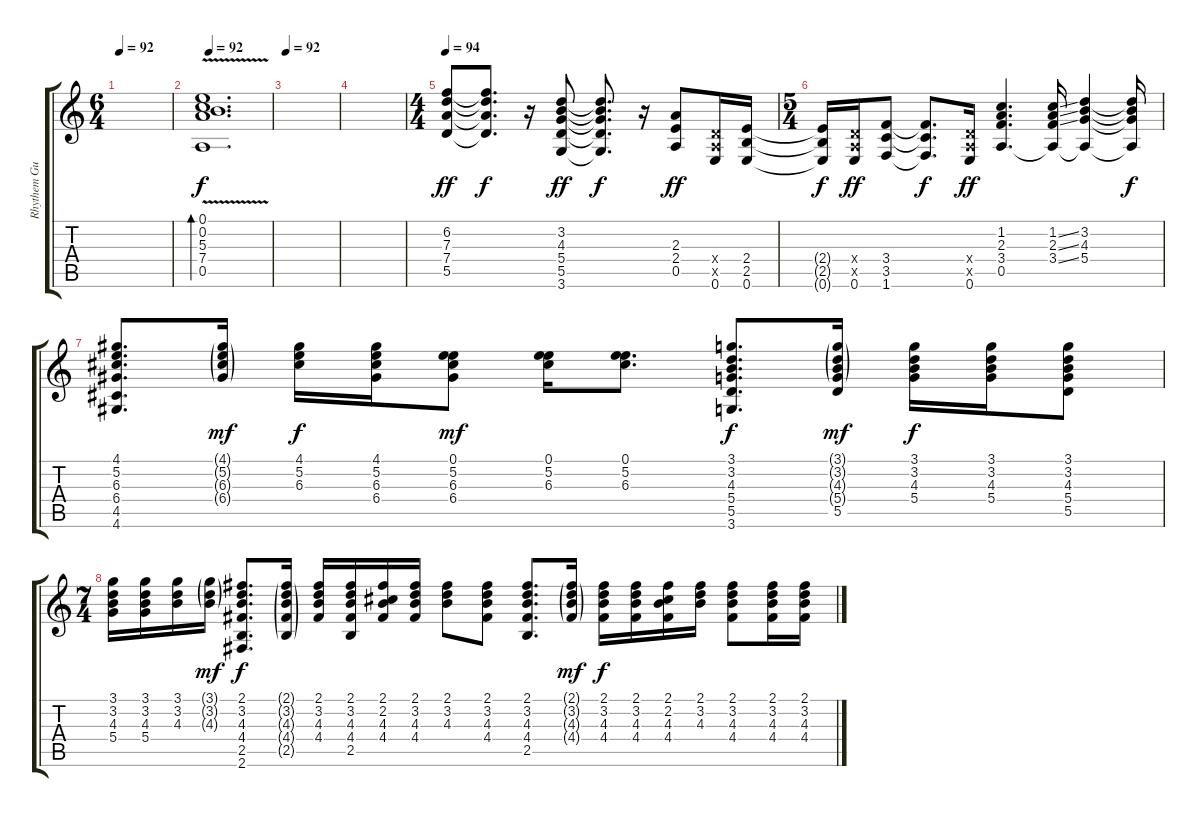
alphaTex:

\track ("Rhythem Guitar" "Rhythem Gu") {instrument overdrivenguitar}
\staff {score tabs}
\tuning (E4 B3 G3 D3 A2 E2) {hide}
\ts (6 4)
\tempo 92
\clef g2
\ks c
|
\tempo 92
(0.1{v} 0.2{v} 5.3{v} 7.4{v} 0.5{v}).1{d bd 120 volume 16 instrument electricguitarclean} |
\tempo 92
|
|
\ts (4 4)
\tempo 94
(6.2 7.3 7.4 5.5).8{dy ff instrument overdrivenguitar} (6.2{t} 7.3{t} 7.4{t} 5.5{t}).8{d dy f} r.16 (3.2 4.3 5.4 5.5 3.6).8{dy ff} (3.2{t} 4.3{t} 5.4{t} 5.5{t} 3.6{t}).8{d dy f} r.16 (2.3 2.4 0.5).8{dy ff} (0.4{x} 0.5{x} 0.6).16 (2.4 2.5 0.6).16 |
\ts (5 4)
(2.4{t} 2.5{t} 0.6{t}).16{dy f} (0.4{x} 0.5{x} 0.6).16{dy ff} (3.4 3.5 1.6).8 (3.4{t} 3.5{t} 1.6{t}).8{d dy f} (0.4{x} 0.5{x} 0.6).16{dy ff} (1.2 2.3 3.4 0.5).4{d} (1.2{ss} 2.3{ss} 3.4{ss} 0.5{t}).16 (3.2 4.3 5.4 0.5{t}).4 (3.2{t} 4.3{t} 5.4{t} 0.5{t}).16{dy f} |
(4.1 5.2 6.3 6.4 4.5 4.6).8{d} (4.1{g} 5.2{g} 6.3{g} 6.4{g}).16{dy mf} (4.1 5.2 6.3).16{dy f} (4.1 5.2 6.3 6.4).16 (0.1 5.2 6.3 6.4).8{dy mf} (0.1 5.2 6.3).16 (0.1 5.2 6.3).8{d} (3.1 3.2 4.3 5.4 5.5 3.6).8{d dy f} (3.1{g} 3.2{g} 4.3{g} 5.4{g} 5.5).16{dy mf} (3.1 3.2 4.3 5.4).16{dy f} (3.1 3.2 4.3 5.4).16 (3.1 3.2 4.3 5.4 5.5).8 |
\ts (7 4)
(3.1 3.2 4.3 5.4).16 (3.1 3.2 4.3 5.4).16 (3.1 3.2 4.3).16 (3.1{g} 3.2{g} 4.3{g}).16{dy mf} (2.1 3.2 4.3 4.4 2.5 2.6).8{d dy f} (2.1{g} 3.2{g} 4.3{g} 4.4{g} 2.5{g}).16 (2.1 3.2 4.3 4.4).16 (2.1 3.2 4.3 4.4 2.5).16 (2.1 2.2 4.3 4.4).16 (2.1 3.2 4.3 4.4).16 (2.1 3.2 4.3).8 (2.1 3.2 4.3 4.4).8 (2.1 3.2 4.3 4.4 2.5).8{d} (2.1{g} 3.2{g} 4.3{g} 4.4{g}).16{dy mf} (2.1 3.2 4.3 4.4).16{dy f} (2.1 3.2 4.3 4.4).16 (2.1 2.2 4.3 4.4).16 (2.1 3.2 4.3).16 (2.1 3.2 4.3 4.4).8 (2.1 3.2 4.3 4.4).16 (2.1 3.2 4.3 4.4).16
